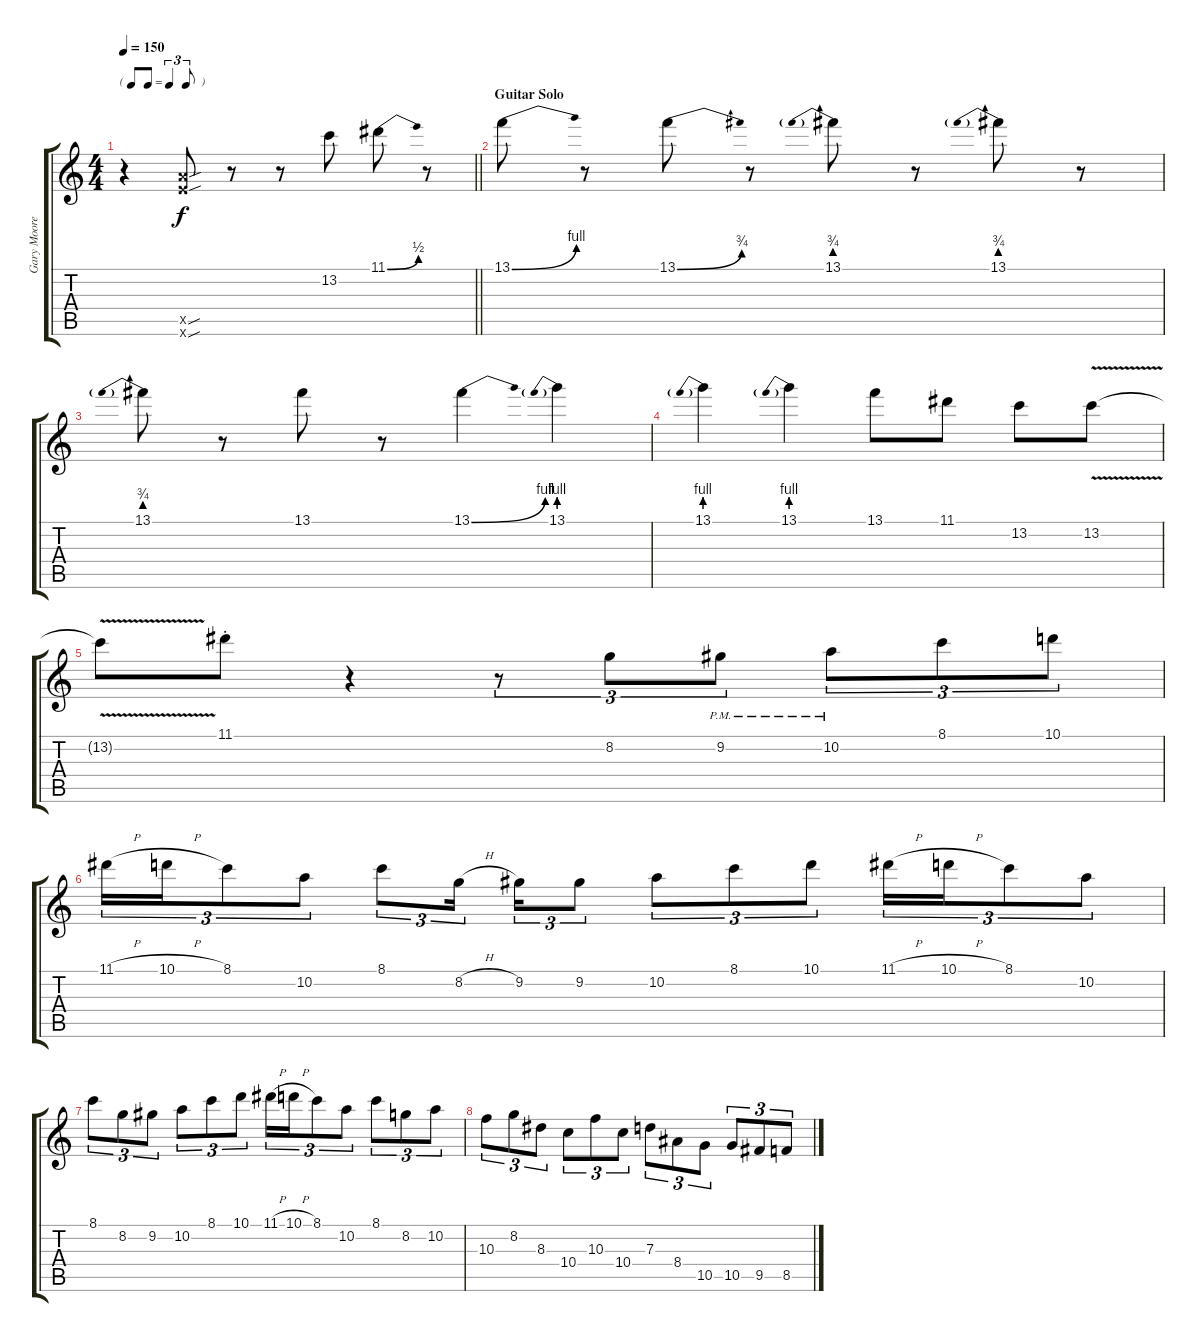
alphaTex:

\track ("Gary Moore - overdrive elctric" "Gary Moore") {instrument overdrivenguitar}
\staff {score tabs}
\tuning (E4 B3 G3 D3 A2 E2) {hide}
\ts (4 4)
\tf triplet8th
\tempo 150
\clef g2
\barLineRight lightlight
\ks c
r.4{dy f} (12.5{sou x} 12.6{sou x}).8 r.8 r.8 13.2.8 11.1{be (bend 0 0 60 2)}.8 r.8 |
\section ("" "Guitar Solo")
13.1{be (bend 0 0 60 4)}.8 r.8 13.1{be (bend 0 0 60 3)}.8 r.8 13.1{be (prebend 0 3 60 3)}.8 r.8 13.1{be (prebend 0 3 60 3)}.8 r.8 |
13.1{be (prebend 0 3 60 3)}.8 r.8 13.1.8 r.8 13.1{be (bend 0 0 60 4)}.4 13.1{be (prebend 0 4 60 4)}.4 |
13.1{be (prebend 0 4 60 4)}.4 13.1{be (prebend 0 4 60 4)}.4 13.1.8 11.1.8 13.2.8 13.2{v}.8 |
13.2{v t}.8 11.1{st}.8 r.4 r.8{tu (3 2)} 8.2.8{tu (3 2)} 9.2{pm}.8{tu (3 2)} 10.2{pm}.8{tu (3 2)} 8.1.8{tu (3 2)} 10.1.8{tu (3 2)} |
11.1{h}.16{tu (3 2)} 10.1{h}.16{tu (3 2)} 8.1.8{tu (3 2)} 10.2.8{tu (3 2)} 8.1.8{tu (3 2)} 8.2{h}.16{tu (3 2) beam splitsecondary} 9.2.16{tu (3 2)} 9.2.8{tu (3 2)} 10.2.8{tu (3 2)} 8.1.8{tu (3 2)} 10.1.8{tu (3 2)} 11.1{h}.16{tu (3 2)} 10.1{h}.16{tu (3 2)} 8.1.8{tu (3 2)} 10.2.8{tu (3 2)} |
8.1.8{tu (3 2)} 8.2.8{tu (3 2)} 9.2.8{tu (3 2)} 10.2.8{tu (3 2)} 8.1.8{tu (3 2)} 10.1.8{tu (3 2)} 11.1{h}.16{tu (3 2)} 10.1{h}.16{tu (3 2)} 8.1.8{tu (3 2)} 10.2.8{tu (3 2)} 8.1.8{tu (3 2)} 8.2.8{tu (3 2)} 10.2.8{tu (3 2)} |
10.3.8{tu (3 2)} 8.2.8{tu (3 2)} 8.3.8{tu (3 2)} 10.4.8{tu (3 2)} 10.3.8{tu (3 2)} 10.4.8{tu (3 2)} 7.3.8{tu (3 2)} 8.4.8{tu (3 2)} 10.5.8{tu (3 2)} 10.5.8{tu (3 2)} 9.5.8{tu (3 2)} 8.5.8{tu (3 2)}
